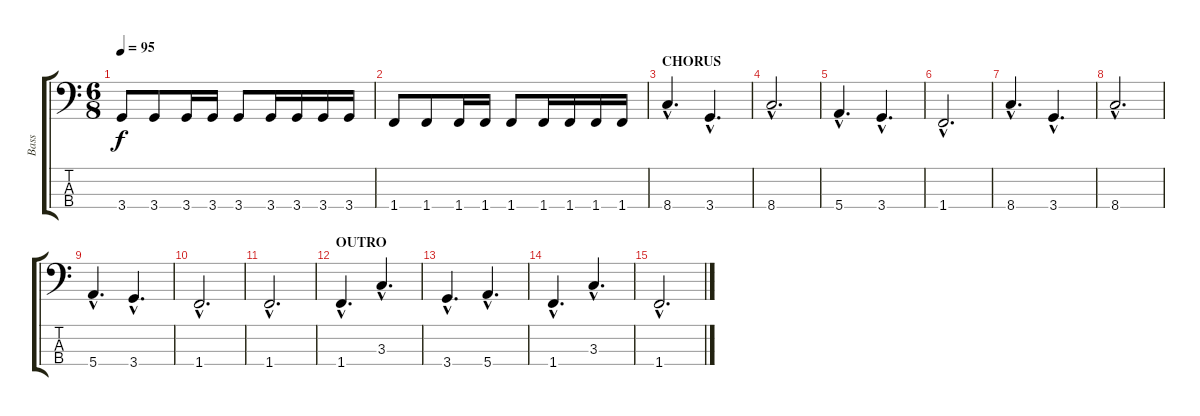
\track ("Bass" "Bass") {instrument electricbassfinger}
\staff {score tabs}
\tuning (G2 D2 A1 E1) {hide}
\ts (6 8)
\tempo 95
\clef f4
\ks c
3.4.8{dy f} 3.4.8 3.4.16 3.4.16 3.4.8 3.4.16 3.4.16 3.4.16 3.4.16 |
1.4.8 1.4.8 1.4.16 1.4.16 1.4.8 1.4.16 1.4.16 1.4.16 1.4.16 |
\section ("" "CHORUS")
8.4{hac}.4{d} 3.4{hac}.4{d} |
8.4{hac}.2{d} |
5.4{hac}.4{d} 3.4{hac}.4{d} |
1.4{hac}.2{d} |
8.4{hac}.4{d} 3.4{hac}.4{d} |
8.4{hac}.2{d} |
5.4{hac}.4{d} 3.4{hac}.4{d} |
1.4{hac}.2{d} |
1.4{hac}.2{d} |
\section ("" "OUTRO")
1.4{hac}.4{d} 3.3{hac}.4{d} |
3.4{hac}.4{d} 5.4{hac}.4{d} |
1.4{hac}.4{d} 3.3{hac}.4{d} |
1.4{hac}.2{d}
